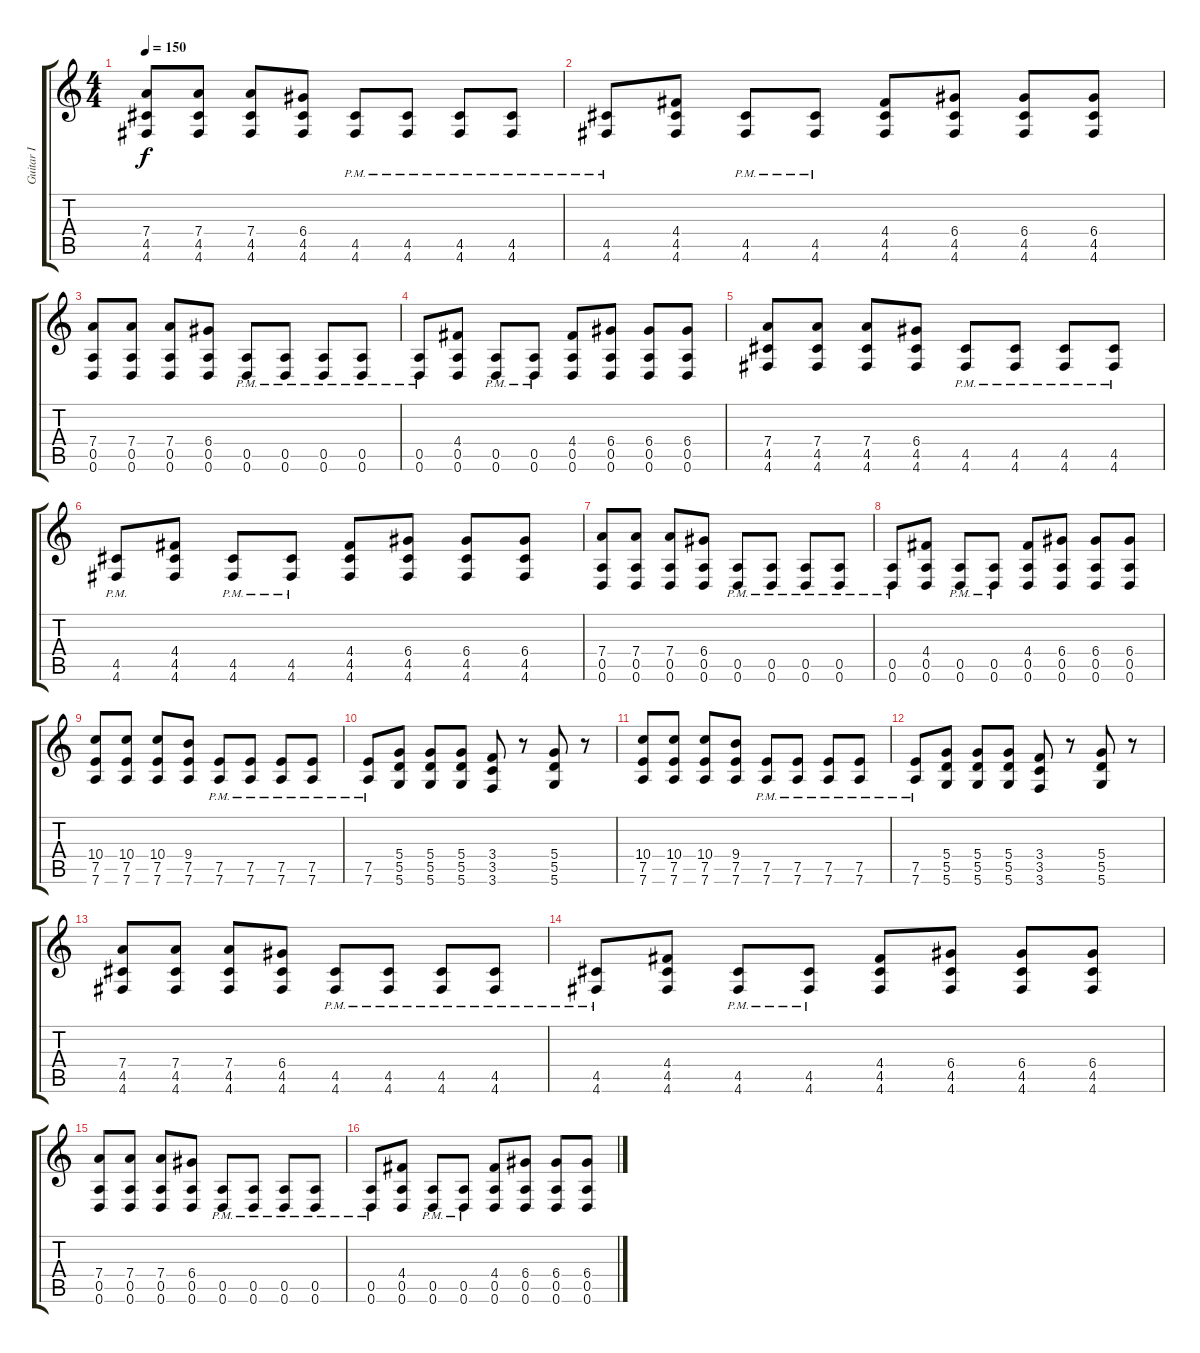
\track ("Guitar I" "Guitar I") {instrument overdrivenguitar}
\staff {score tabs}
\tuning (E4 B3 G3 D3 A2 D2) {hide}
\ts (4 4)
\tempo 150
\clef g2
\ks c
(7.4 4.5 4.6).8{dy f instrument overdrivenguitar} (7.4 4.5 4.6).8 (7.4 4.5 4.6).8 (6.4 4.5 4.6).8 (4.5{pm} 4.6{pm}).8 (4.5{pm} 4.6{pm}).8 (4.5{pm} 4.6{pm}).8 (4.5{pm} 4.6{pm}).8 |
(4.5{pm} 4.6{pm}).8 (4.4 4.5 4.6).8 (4.5{pm} 4.6{pm}).8 (4.5{pm} 4.6{pm}).8 (4.4 4.5 4.6).8 (6.4 4.5 4.6).8 (6.4 4.5 4.6).8 (6.4 4.5 4.6).8 |
(7.4 0.5 0.6).8 (7.4 0.5 0.6).8 (7.4 0.5 0.6).8 (6.4 0.5 0.6).8 (0.5{pm} 0.6{pm}).8 (0.5{pm} 0.6{pm}).8 (0.5{pm} 0.6{pm}).8 (0.5{pm} 0.6{pm}).8 |
(0.5{pm} 0.6{pm}).8 (4.4 0.5 0.6).8 (0.5{pm} 0.6{pm}).8 (0.5{pm} 0.6{pm}).8 (4.4 0.5 0.6).8 (6.4 0.5 0.6).8 (6.4 0.5 0.6).8 (6.4 0.5 0.6).8 |
(7.4 4.5 4.6).8 (7.4 4.5 4.6).8 (7.4 4.5 4.6).8 (6.4 4.5 4.6).8 (4.5{pm} 4.6{pm}).8 (4.5{pm} 4.6{pm}).8 (4.5{pm} 4.6{pm}).8 (4.5{pm} 4.6{pm}).8 |
(4.5{pm} 4.6{pm}).8 (4.4 4.5 4.6).8 (4.5{pm} 4.6{pm}).8 (4.5{pm} 4.6{pm}).8 (4.4 4.5 4.6).8 (6.4 4.5 4.6).8 (6.4 4.5 4.6).8 (6.4 4.5 4.6).8 |
(7.4 0.5 0.6).8 (7.4 0.5 0.6).8 (7.4 0.5 0.6).8 (6.4 0.5 0.6).8 (0.5{pm} 0.6{pm}).8 (0.5{pm} 0.6{pm}).8 (0.5{pm} 0.6{pm}).8 (0.5{pm} 0.6{pm}).8 |
(0.5{pm} 0.6{pm}).8 (4.4 0.5 0.6).8 (0.5{pm} 0.6{pm}).8 (0.5{pm} 0.6{pm}).8 (4.4 0.5 0.6).8 (6.4 0.5 0.6).8 (6.4 0.5 0.6).8 (6.4 0.5 0.6).8 |
(10.4 7.5 7.6).8 (10.4 7.5 7.6).8 (10.4 7.5 7.6).8 (9.4 7.5 7.6).8 (7.5{pm} 7.6{pm}).8 (7.5{pm} 7.6{pm}).8 (7.5{pm} 7.6{pm}).8 (7.5{pm} 7.6{pm}).8 |
(7.5{pm} 7.6{pm}).8 (5.4 5.5 5.6).8 (5.4 5.5 5.6).8 (5.4 5.5 5.6).8 (3.4 3.5 3.6).8 r.8 (5.4 5.5 5.6).8 r.8 |
(10.4 7.5 7.6).8 (10.4 7.5 7.6).8 (10.4 7.5 7.6).8 (9.4 7.5 7.6).8 (7.5{pm} 7.6{pm}).8 (7.5{pm} 7.6{pm}).8 (7.5{pm} 7.6{pm}).8 (7.5{pm} 7.6{pm}).8 |
(7.5{pm} 7.6{pm}).8 (5.4 5.5 5.6).8 (5.4 5.5 5.6).8 (5.4 5.5 5.6).8 (3.4 3.5 3.6).8 r.8 (5.4 5.5 5.6).8 r.8 |
(7.4 4.5 4.6).8 (7.4 4.5 4.6).8 (7.4 4.5 4.6).8 (6.4 4.5 4.6).8 (4.5{pm} 4.6{pm}).8 (4.5{pm} 4.6{pm}).8 (4.5{pm} 4.6{pm}).8 (4.5{pm} 4.6{pm}).8 |
(4.5{pm} 4.6{pm}).8 (4.4 4.5 4.6).8 (4.5{pm} 4.6{pm}).8 (4.5{pm} 4.6{pm}).8 (4.4 4.5 4.6).8 (6.4 4.5 4.6).8 (6.4 4.5 4.6).8 (6.4 4.5 4.6).8 |
(7.4 0.5 0.6).8 (7.4 0.5 0.6).8 (7.4 0.5 0.6).8 (6.4 0.5 0.6).8 (0.5{pm} 0.6{pm}).8 (0.5{pm} 0.6{pm}).8 (0.5{pm} 0.6{pm}).8 (0.5{pm} 0.6{pm}).8 |
(0.5{pm} 0.6{pm}).8 (4.4 0.5 0.6).8 (0.5{pm} 0.6{pm}).8 (0.5{pm} 0.6{pm}).8 (4.4 0.5 0.6).8 (6.4 0.5 0.6).8 (6.4 0.5 0.6).8 (6.4 0.5 0.6).8
